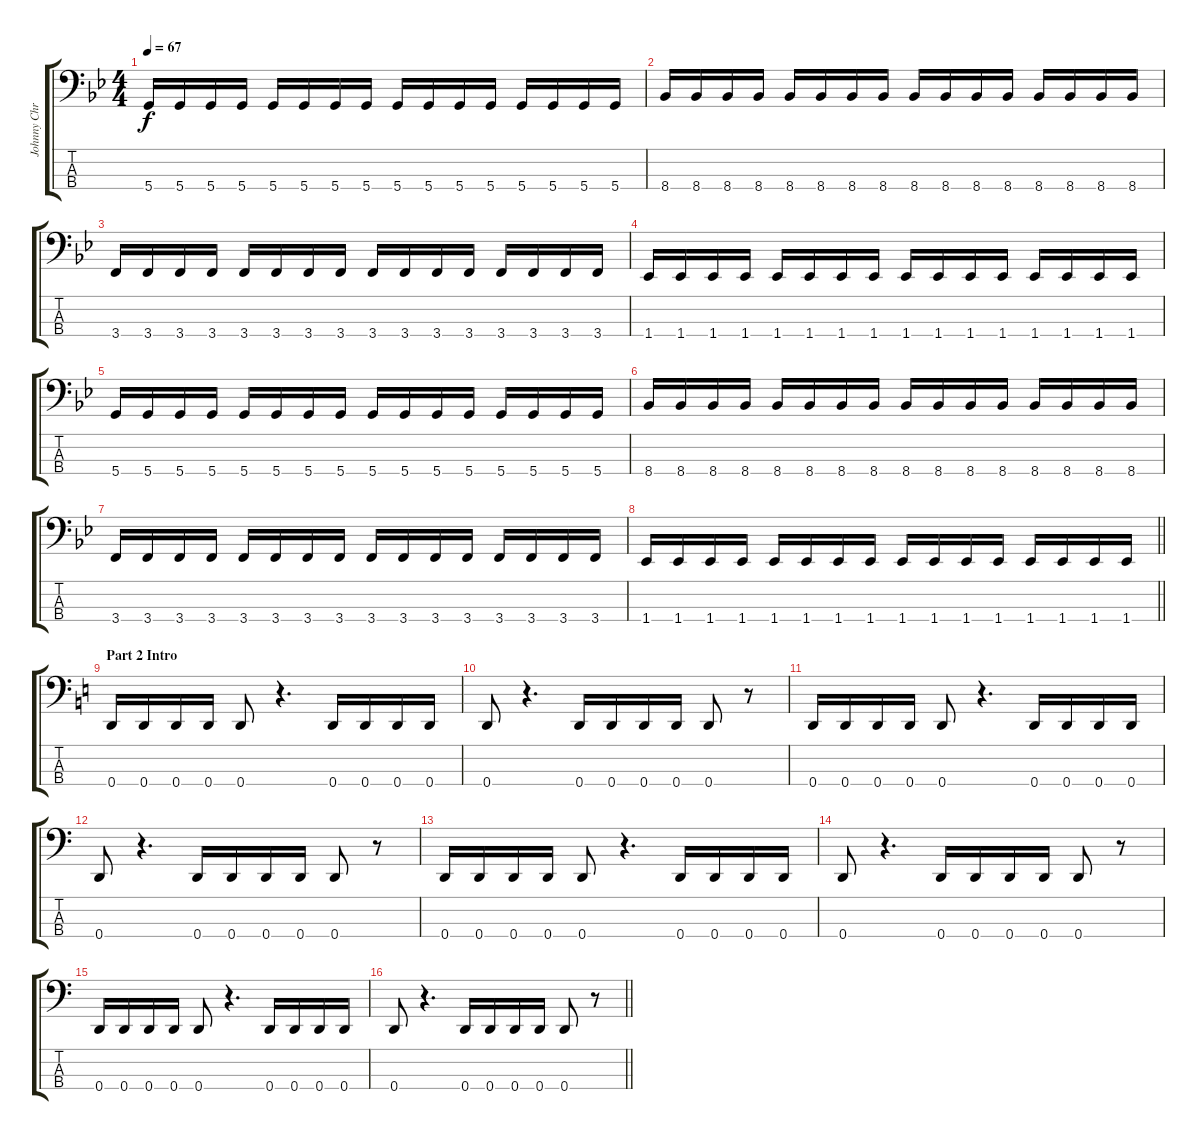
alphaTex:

\track ("Johnny Christ" "Johnny Chr") {instrument electricbassfinger}
\staff {score tabs}
\tuning (G2 D2 A1 D1) {hide}
\ts (4 4)
\tempo 67
\clef f4
\ks bb
5.4.16{dy f} 5.4.16 5.4.16 5.4.16 5.4.16 5.4.16 5.4.16 5.4.16 5.4.16 5.4.16 5.4.16 5.4.16 5.4.16 5.4.16 5.4.16 5.4.16 |
8.4.16 8.4.16 8.4.16 8.4.16 8.4.16 8.4.16 8.4.16 8.4.16 8.4.16 8.4.16 8.4.16 8.4.16 8.4.16 8.4.16 8.4.16 8.4.16 |
3.4.16 3.4.16 3.4.16 3.4.16 3.4.16 3.4.16 3.4.16 3.4.16 3.4.16 3.4.16 3.4.16 3.4.16 3.4.16 3.4.16 3.4.16 3.4.16 |
1.4.16 1.4.16 1.4.16 1.4.16 1.4.16 1.4.16 1.4.16 1.4.16 1.4.16 1.4.16 1.4.16 1.4.16 1.4.16 1.4.16 1.4.16 1.4.16 |
5.4.16{volume 5} 5.4.16 5.4.16 5.4.16 5.4.16 5.4.16 5.4.16 5.4.16 5.4.16 5.4.16 5.4.16 5.4.16 5.4.16 5.4.16 5.4.16 5.4.16 |
8.4.16 8.4.16 8.4.16 8.4.16 8.4.16 8.4.16 8.4.16 8.4.16 8.4.16 8.4.16 8.4.16 8.4.16 8.4.16 8.4.16 8.4.16 8.4.16 |
3.4.16 3.4.16 3.4.16 3.4.16 3.4.16 3.4.16 3.4.16 3.4.16 3.4.16 3.4.16 3.4.16 3.4.16 3.4.16 3.4.16 3.4.16 3.4.16 |
\barLineRight lightlight
1.4.16 1.4.16 1.4.16 1.4.16 1.4.16 1.4.16 1.4.16 1.4.16 1.4.16 1.4.16 1.4.16 1.4.16 1.4.16 1.4.16 1.4.16 1.4.16 |
\section ("" "Part 2 Intro")
\ks c
0.4.16{volume 16} 0.4.16 0.4.16 0.4.16 0.4.8 r.4{d} 0.4.16 0.4.16 0.4.16 0.4.16 |
0.4.8 r.4{d} 0.4.16 0.4.16 0.4.16 0.4.16 0.4.8 r.8 |
0.4.16 0.4.16 0.4.16 0.4.16 0.4.8 r.4{d} 0.4.16 0.4.16 0.4.16 0.4.16 |
0.4.8 r.4{d} 0.4.16 0.4.16 0.4.16 0.4.16 0.4.8 r.8 |
0.4.16 0.4.16 0.4.16 0.4.16 0.4.8 r.4{d} 0.4.16 0.4.16 0.4.16 0.4.16 |
0.4.8 r.4{d} 0.4.16 0.4.16 0.4.16 0.4.16 0.4.8 r.8 |
0.4.16 0.4.16 0.4.16 0.4.16 0.4.8 r.4{d} 0.4.16 0.4.16 0.4.16 0.4.16 |
\barLineRight lightlight
0.4.8 r.4{d} 0.4.16 0.4.16 0.4.16 0.4.16 0.4.8 r.8
